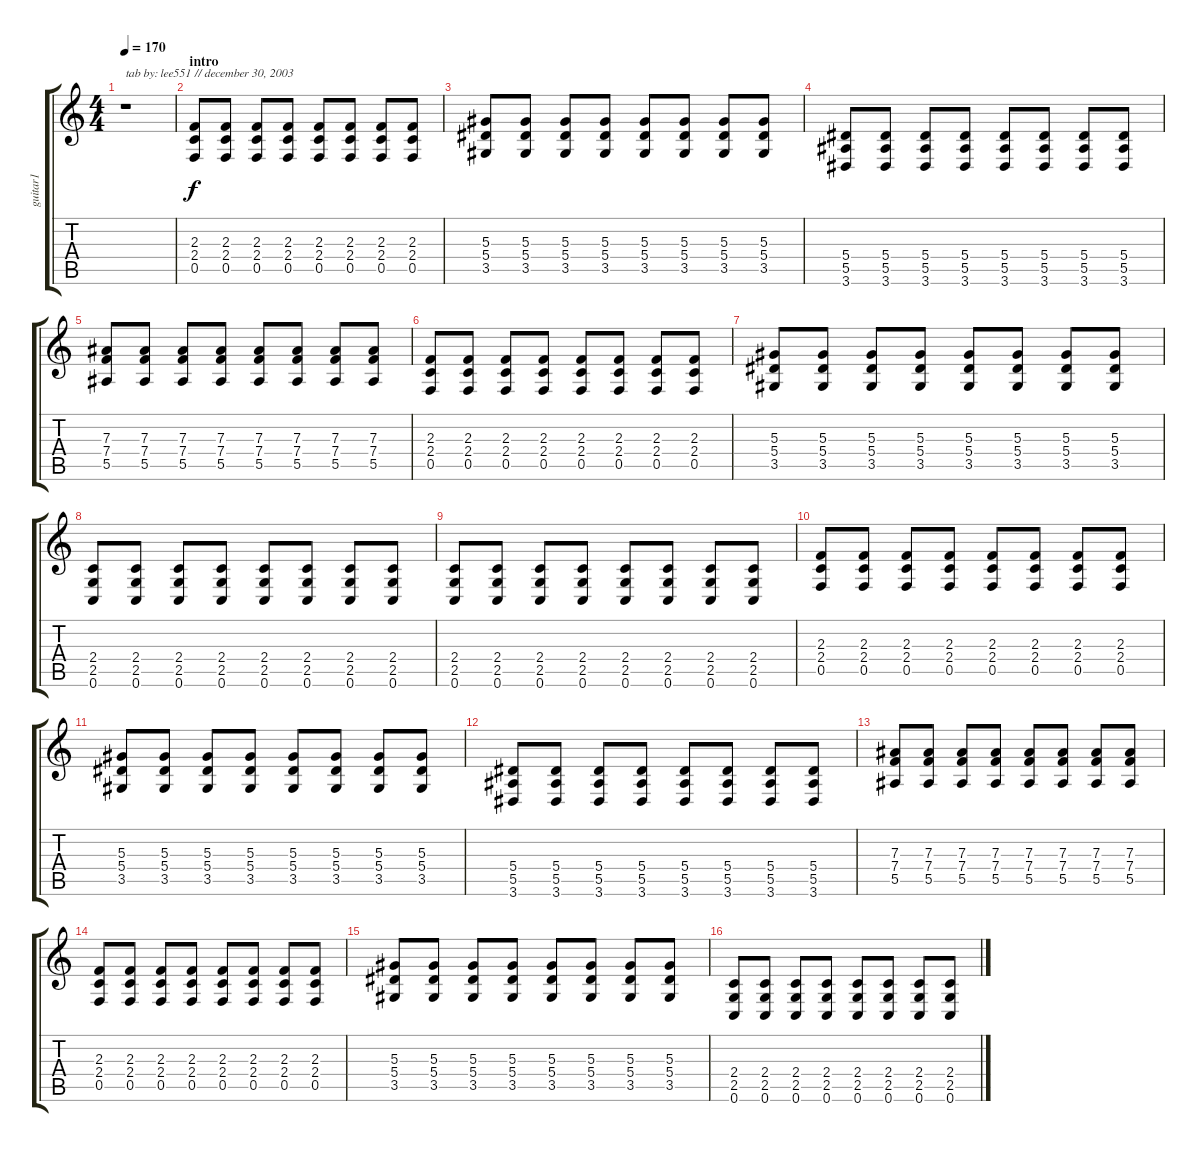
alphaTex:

\track ("guitar1" "guitar1") {instrument distortionguitar}
\staff {score tabs}
\tuning (C4 G3 Eb3 Bb2 F2 C2) {hide}
\ts (4 4)
\tempo 170
\clef g2
\ks c
r.1{txt "tab by: lee551 // december 30, 2003" dy f instrument distortionguitar} |
\section ("" "intro")
(2.3 2.4 0.5).8 (2.3 2.4 0.5).8 (2.3 2.4 0.5).8 (2.3 2.4 0.5).8 (2.3 2.4 0.5).8 (2.3 2.4 0.5).8 (2.3 2.4 0.5).8 (2.3 2.4 0.5).8 |
(5.3 5.4 3.5).8 (5.3 5.4 3.5).8 (5.3 5.4 3.5).8 (5.3 5.4 3.5).8 (5.3 5.4 3.5).8 (5.3 5.4 3.5).8 (5.3 5.4 3.5).8 (5.3 5.4 3.5).8 |
(5.4 5.5 3.6).8 (5.4 5.5 3.6).8 (5.4 5.5 3.6).8 (5.4 5.5 3.6).8 (5.4 5.5 3.6).8 (5.4 5.5 3.6).8 (5.4 5.5 3.6).8 (5.4 5.5 3.6).8 |
(7.3 7.4 5.5).8 (7.3 7.4 5.5).8 (7.3 7.4 5.5).8 (7.3 7.4 5.5).8 (7.3 7.4 5.5).8 (7.3 7.4 5.5).8 (7.3 7.4 5.5).8 (7.3 7.4 5.5).8 |
(2.3 2.4 0.5).8 (2.3 2.4 0.5).8 (2.3 2.4 0.5).8 (2.3 2.4 0.5).8 (2.3 2.4 0.5).8 (2.3 2.4 0.5).8 (2.3 2.4 0.5).8 (2.3 2.4 0.5).8 |
(5.3 5.4 3.5).8 (5.3 5.4 3.5).8 (5.3 5.4 3.5).8 (5.3 5.4 3.5).8 (5.3 5.4 3.5).8 (5.3 5.4 3.5).8 (5.3 5.4 3.5).8 (5.3 5.4 3.5).8 |
(2.4 2.5 0.6).8 (2.4 2.5 0.6).8 (2.4 2.5 0.6).8 (2.4 2.5 0.6).8 (2.4 2.5 0.6).8 (2.4 2.5 0.6).8 (2.4 2.5 0.6).8 (2.4 2.5 0.6).8 |
(2.4 2.5 0.6).8 (2.4 2.5 0.6).8 (2.4 2.5 0.6).8 (2.4 2.5 0.6).8 (2.4 2.5 0.6).8 (2.4 2.5 0.6).8 (2.4 2.5 0.6).8 (2.4 2.5 0.6).8 |
(2.3 2.4 0.5).8 (2.3 2.4 0.5).8 (2.3 2.4 0.5).8 (2.3 2.4 0.5).8 (2.3 2.4 0.5).8 (2.3 2.4 0.5).8 (2.3 2.4 0.5).8 (2.3 2.4 0.5).8 |
(5.3 5.4 3.5).8 (5.3 5.4 3.5).8 (5.3 5.4 3.5).8 (5.3 5.4 3.5).8 (5.3 5.4 3.5).8 (5.3 5.4 3.5).8 (5.3 5.4 3.5).8 (5.3 5.4 3.5).8 |
(5.4 5.5 3.6).8 (5.4 5.5 3.6).8 (5.4 5.5 3.6).8 (5.4 5.5 3.6).8 (5.4 5.5 3.6).8 (5.4 5.5 3.6).8 (5.4 5.5 3.6).8 (5.4 5.5 3.6).8 |
(7.3 7.4 5.5).8 (7.3 7.4 5.5).8 (7.3 7.4 5.5).8 (7.3 7.4 5.5).8 (7.3 7.4 5.5).8 (7.3 7.4 5.5).8 (7.3 7.4 5.5).8 (7.3 7.4 5.5).8 |
(2.3 2.4 0.5).8 (2.3 2.4 0.5).8 (2.3 2.4 0.5).8 (2.3 2.4 0.5).8 (2.3 2.4 0.5).8 (2.3 2.4 0.5).8 (2.3 2.4 0.5).8 (2.3 2.4 0.5).8 |
(5.3 5.4 3.5).8 (5.3 5.4 3.5).8 (5.3 5.4 3.5).8 (5.3 5.4 3.5).8 (5.3 5.4 3.5).8 (5.3 5.4 3.5).8 (5.3 5.4 3.5).8 (5.3 5.4 3.5).8 |
(2.4 2.5 0.6).8 (2.4 2.5 0.6).8 (2.4 2.5 0.6).8 (2.4 2.5 0.6).8 (2.4 2.5 0.6).8 (2.4 2.5 0.6).8 (2.4 2.5 0.6).8 (2.4 2.5 0.6).8
